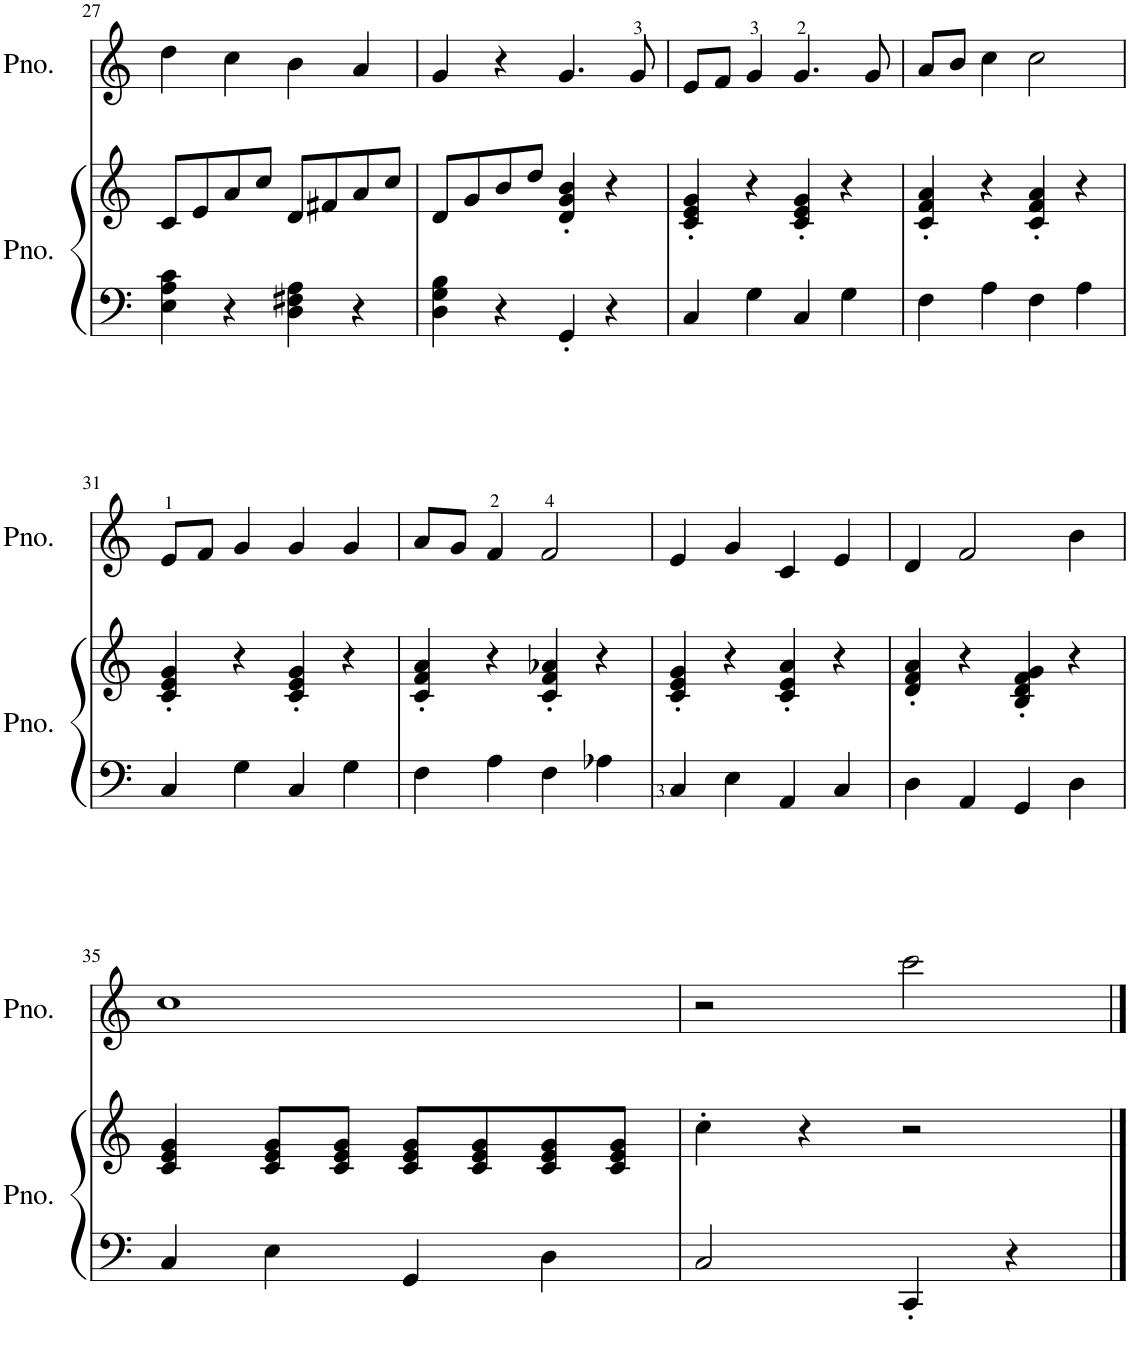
**kern	**kern	**kern
*part2	*part2	*part1
*staff3	*staff2	*staff1
*I"Piano	*	*I"Piano
*I'Pno.	*	*I'Pno.
!!LO:PB:g=z
*clefF4	*clefG2	*clefG2
*k[]	*k[]	*k[]
*M4/4	*M4/4	*M4/4
=27	=27	=27
4E\ 4A\ 4c\	8c/L	4dd\
.	8e/	.
4r	8a/	4cc\
.	8cc/J	.
4D\ 4F#X\ 4A\	8d/L	4b\
.	8f#X/	.
4r	8a/	4a/
.	8cc/J	.
=28	=28	=28
4D\ 4G\ 4B\	8d/L	4g/
.	8g/	.
4r	8b/	4r
.	8dd/J	.
4GG'/	4d/' 4g/' 4b/'	4.g/
4r	4r	.
.	.	8g/
=29	=29	=29
4C/	4c/' 4e/' 4g/'	8e/L
.	.	8f/J
4G\	4r	4g/
4C/	4c/' 4e/' 4g/'	4.g/
4G\	4r	.
.	.	8g/
=30	=30	=30
4F\	4c/' 4f/' 4a/'	8a/L
.	.	8b/J
4A\	4r	4cc\
4F\	4c/' 4f/' 4a/'	2cc\
4A\	4r	.
!!LO:LB:g=z
=31	=31	=31
4C/	4c/' 4e/' 4g/'	8e/L
.	.	8f/J
4G\	4r	4g/
4C/	4c/' 4e/' 4g/'	4g/
4G\	4r	4g/
=32	=32	=32
4F\	4c/' 4f/' 4a/'	8a/L
.	.	8g/J
4A\	4r	4f/
4F\	4c/' 4f/' 4a-X/'	2f/
4A-X\	4r	.
=33	=33	=33
4C/	4c/' 4e/' 4g/'	4e/
4E\	4r	4g/
4AA/	4c/' 4e/' 4a/'	4c/
4C/	4r	4e/
=34	=34	=34
4D\	4d/' 4f/' 4a/'	4d/
4AA/	4r	2f/
4GG/	4B/' 4d/' 4f/' 4g/'	.
4D\	4r	4b\
!!LO:LB:g=z
=35	=35	=35
4C/	4c/ 4e/ 4g/	1cc
4E\	8c/ 8e/ 8g/L	.
.	8c/ 8e/ 8g/J	.
4GG/	8c/ 8e/ 8g/L	.
.	8c/ 8e/ 8g/	.
4D\	8c/ 8e/ 8g/	.
.	8c/ 8e/ 8g/J	.
=36	=36	=36
2C/	4cc'\	2r
.	4r	.
4CC'/	2r	2ccc\
4r	.	.
==	==	==
*-	*-	*-
